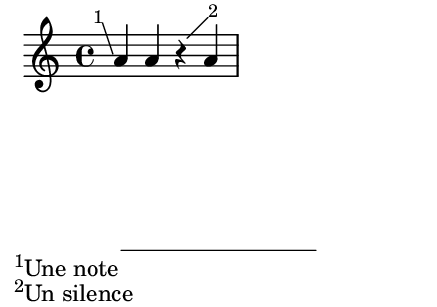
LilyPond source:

%% Generated by lilypond-book
%% Options: [exampleindent=10.16\mm,indent=0\mm,line-width=160\mm,papersize="a8landscape",quote]
\include "lilypond-book-preamble.ly"


% ****************************************************************
% Start cut-&-pastable-section
% ****************************************************************

#(ly:set-option 'eps-box-padding 3.000000)



\paper {
  #(set-paper-size "a8landscape")
  indent = 0\mm
  line-width = 160\mm
  % offset the left padding, also add 1mm as lilypond creates cropped
  % images with a little space on the right
  line-width = #(- line-width (* mm  3.000000) (* mm 1))
  line-width = 160\mm - 2.0 * 10.16\mm
  % offset the left padding, also add 1mm as lilypond creates cropped
  % images with a little space on the right
  line-width = #(- line-width (* mm  3.000000) (* mm 1))
}

\layout {
  
}




% ****************************************************************
% ly snippet:
% ****************************************************************
\sourcefileline 1632
\book {
  \header { tagline = ##f }
  \relative c'' {
    \footnote #'(-1 . 3) "Une note" a4
    a4
    \footnote #'(2 . 2) "Un silence" r4
    a4
  }
}



% ****************************************************************
% end ly snippet
% ****************************************************************
